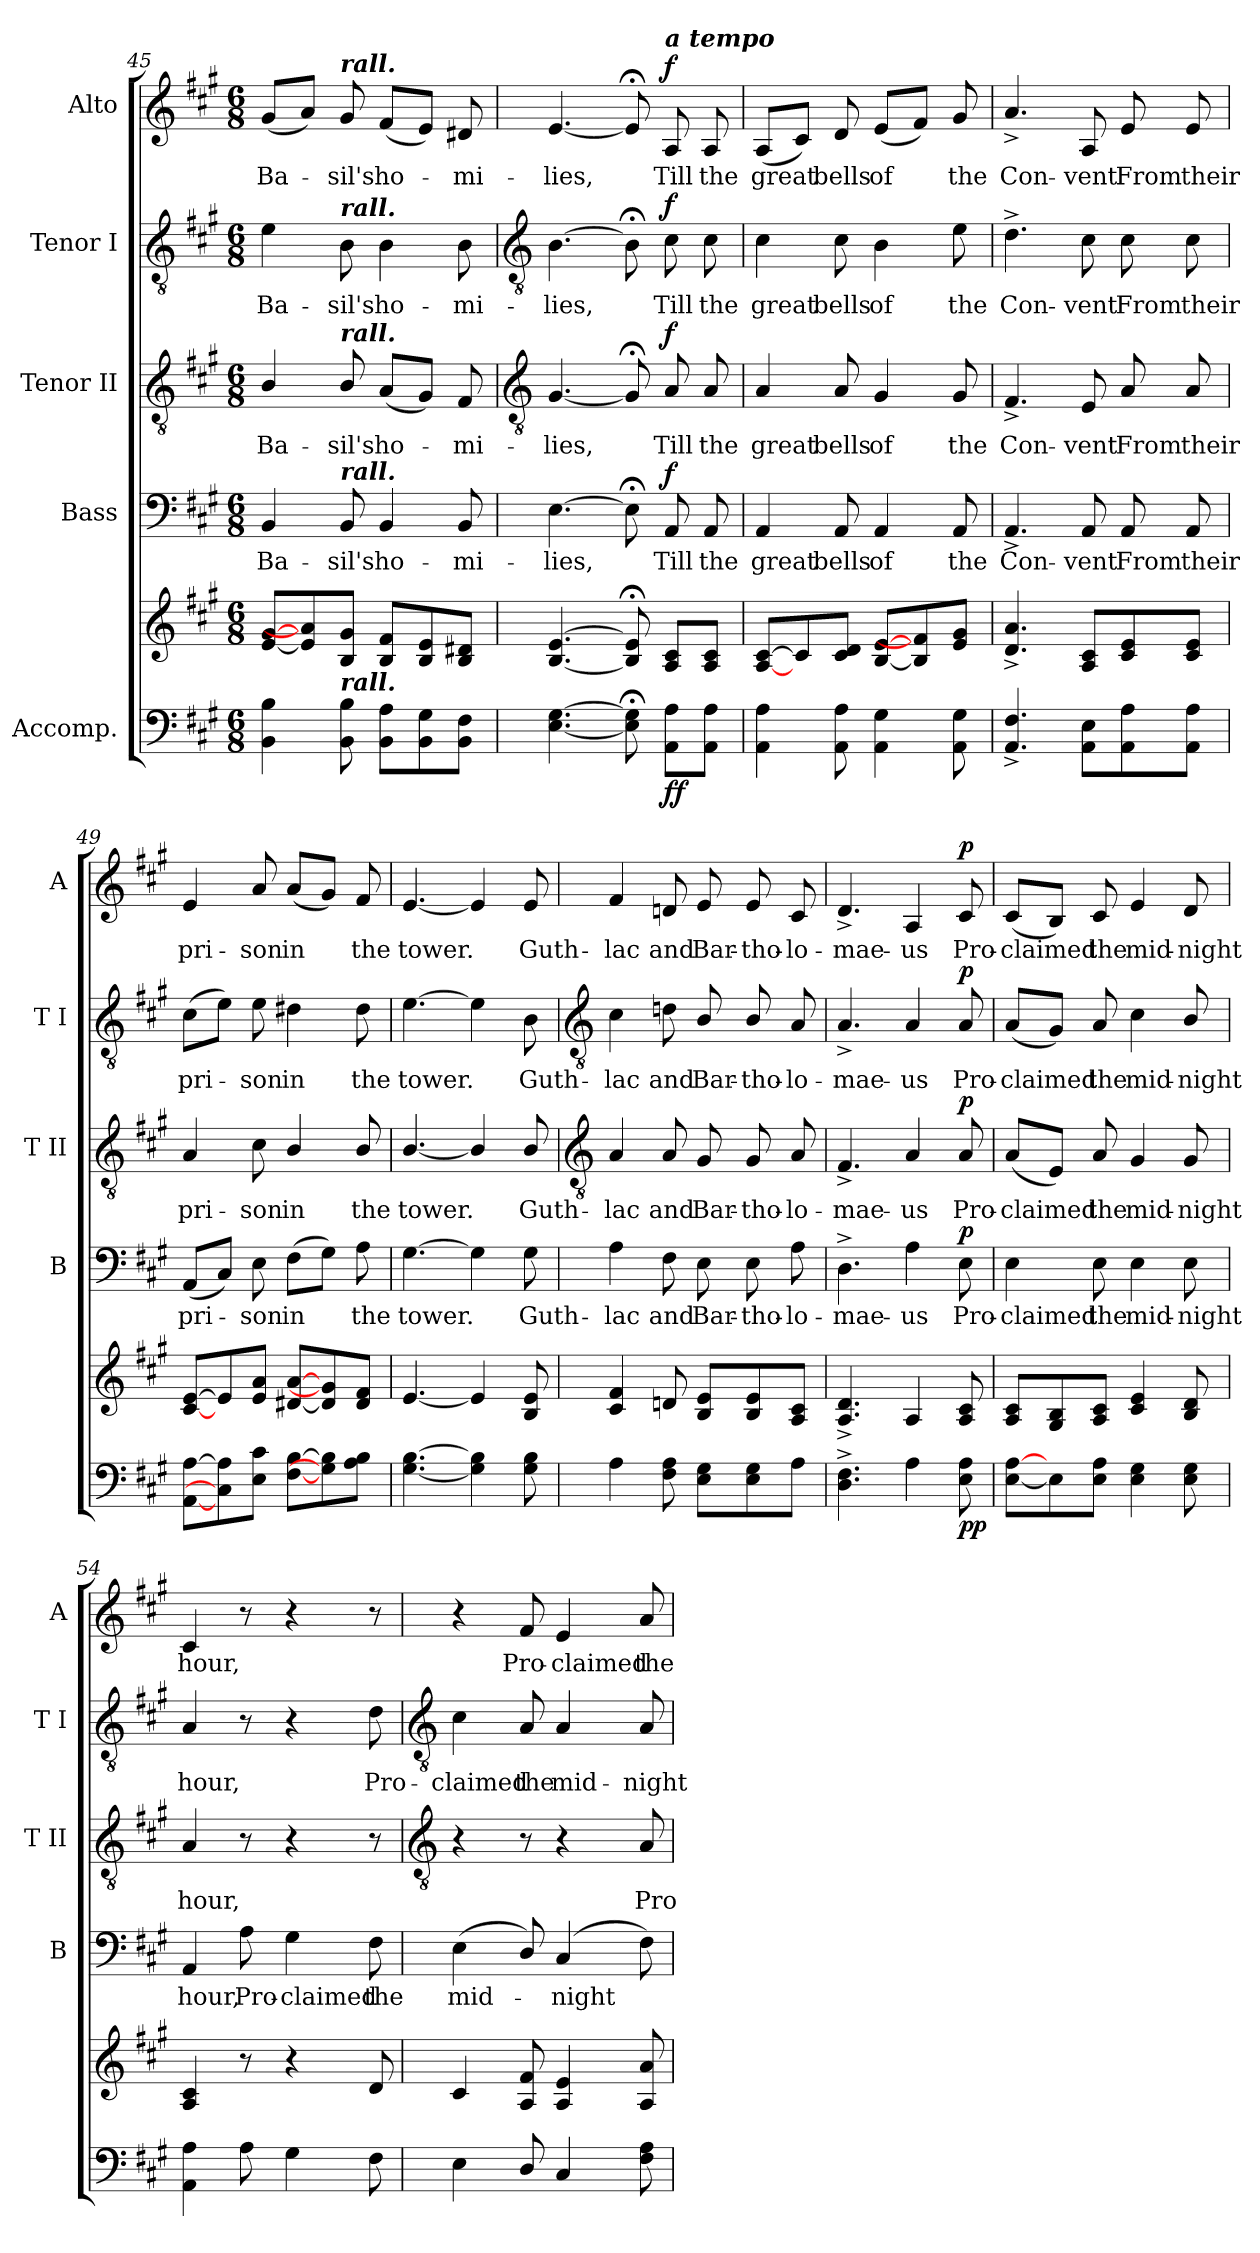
**kern	**kern	**dynam	**kern	**text	**dynam	**kern	**text	**dynam	**kern	**text	**dynam	**kern	**text	**dynam
*part5	*part5	*part5	*part4	*part4	*part4	*part3	*part3	*part3	*part2	*part2	*part2	*part1	*part1	*part1
*staff6	*staff5	*staff5/6	*staff4	*staff4	*staff4	*staff3	*staff3	*staff3	*staff2	*staff2	*staff2	*staff1	*staff1	*staff1
*I"Accomp.	*	*	*I"Bass	*	*	*I"Tenor II	*	*	*I"Tenor I	*	*	*I"Alto	*	*
*	*	*	*I'B	*	*	*I'T II	*	*	*I'T I	*	*	*I'A	*	*
*clefF4	*clefG2	*	*clefF4	*	*	*clefGv2	*	*	*clefGv2	*	*	*clefG2	*	*
*k[f#c#g#]	*k[f#c#g#]	*	*k[f#c#g#]	*	*	*k[f#c#g#]	*	*	*k[f#c#g#]	*	*	*k[f#c#g#]	*	*
*A:	*A:	*	*A:	*	*	*A:	*	*	*A:	*	*	*A:	*	*
*M6/8	*M6/8	*	*M6/8	*	*	*M6/8	*	*	*M6/8	*	*	*M6/8	*	*
=45	=45	=45	=45	=45	=45	=45	=45	=45	=45	=45	=45	=45	=45	=45
!	!	!	!	!LO:LY:b	!	!	!LO:LY:b	!	!	!LO:LY:b	!	!	!LO:LY:b	!
4BB 4B	[8e [8g#L	.	4BB	Ba-	.	4B/	Ba-	.	4e	Ba-	.	(<8g#L	Ba-	.
.	8e] 8a]	.	.	.	.	.	.	.	.	.	.	8aJ)	.	.
!	!	!	!	!	!	!	!	!	!	!	!	!LO:TX:a:Bi:t=rall.	!	!
!	!	!	!	!	!	!	!	!	!LO:TX:a:Bi:t=rall.	!	!	!	!	!
!	!	!	!	!	!	!LO:TX:a:Bi:t=rall.	!	!	!	!	!	!	!	!
!	!	!	!LO:TX:a:Bi:t=rall.	!	!	!	!	!	!	!	!	!	!	!
!LO:TX:a:Bi:t=rall.	!	!	!	!	!	!	!	!	!	!	!	!	!	!
!	!	!	!	!LO:LY:b	!	!	!LO:LY:b	!	!	!LO:LY:b	!	!	!LO:LY:b	!
8BB 8B	8B 8g#J	.	8BB	-sil's	.	8B/	-sil's	.	8B	-sil's	.	8g#	sil's	.
!	!	!	!	!LO:LY:b	!	!	!LO:LY:b	!	!	!LO:LY:b	!	!	!LO:LY:b	!
8BB 8AL	8B 8f#L	.	4BB	ho-	.	(<8AL	ho-	.	4B	ho-	.	(<8f#L	ho-	.
8BB 8G#	8B 8e	.	.	.	.	8G#J)	.	.	.	.	.	8eJ)	.	.
!	!	!	!	!LO:LY:b	!	!	!LO:LY:b	!	!	!LO:LY:b	!	!	!LO:LY:b	!
8BB 8F#J	8B 8d#XJ	.	8BB	-mi-	.	8F#	mi-	.	8B	-mi-	.	8d#X	mi-	.
!!LO:LB:g=z
=46	=46	=46	=46	=46	=46	=46	=46	=46	=46	=46	=46	=46	=46	=46
*	*	*	*	*	*	*clefGv2	*	*	*clefGv2	*	*	*	*	*
!	!	!	!	!LO:LY:b	!	!	!LO:LY:b	!	!	!LO:LY:b	!	!	!LO:LY:b	!
[4.E [4.G#	[4.B [4.e	.	[4.E	-lies,	.	[4.G#	-lies,	.	[4.B	-lies,	.	[4.e	-lies,	.
8E];< 8G#];<	8B];< 8e];<	.	8E;<]	.	.	8G#;<]	.	.	8B;<]	.	.	8e;<]	.	.
!	!	!	!	!	!	!	!	!	!	!	!	!LO:TX:a:Bi:t=a tempo	!	!
!	!	!LO:DY:b=2	!	!LO:LY:b	!	!	!LO:LY:b	!	!	!LO:LY:b	!	!	!LO:LY:b	!
!	!	!LO:DY:n=1:b	!	!	!LO:DY:b	!	!	!LO:DY:b	!	!	!LO:DY:b	!	!	!LO:DY:b
8AA 8AL	8A 8c#L	f f	8AA	Till	f	8A	Till	f	8c#	Till	f	8A	Till	f
!	!	!	!	!LO:LY:b	!	!	!LO:LY:b	!	!	!LO:LY:b	!	!	!LO:LY:b	!
8AA 8AJ	8A 8c#J	.	8AA	the	.	8A	the	.	8c#	the	.	8A	the	.
=47	=47	=47	=47	=47	=47	=47	=47	=47	=47	=47	=47	=47	=47	=47
!	!	!	!	!LO:LY:b	!	!	!LO:LY:b	!	!	!LO:LY:b	!	!	!LO:LY:b	!
4AA 4A	[8A [8c#L	.	4AA	great	.	4A	great	.	4c#	great	.	(<8AL	great	.
.	8c#]	.	.	.	.	.	.	.	.	.	.	8c#J)	.	.
!	!	!	!	!LO:LY:b	!	!	!LO:LY:b	!	!	!LO:LY:b	!	!	!LO:LY:b	!
8AA 8A	8c# 8dJ	.	8AA	bells	.	8A	bells	.	8c#	bells	.	8d	bells	.
!	!	!	!	!LO:LY:b	!	!	!LO:LY:b	!	!	!LO:LY:b	!	!	!LO:LY:b	!
4AA 4G#	[8B [8eL	.	4AA	of	.	4G#	of	.	4B	of	.	(<8eL	of	.
.	8B] 8f#]	.	.	.	.	.	.	.	.	.	.	8f#J)	.	.
!	!	!	!	!LO:LY:b	!	!	!LO:LY:b	!	!	!LO:LY:b	!	!	!LO:LY:b	!
8AA 8G#	8e 8g#J	.	8AA	the	.	8G#	the	.	8e	the	.	8g#	the	.
=48	=48	=48	=48	=48	=48	=48	=48	=48	=48	=48	=48	=48	=48	=48
!	!	!	!	!LO:LY:b	!	!	!LO:LY:b	!	!	!LO:LY:b	!	!	!LO:LY:b	!
4.AA^ 4.F#^	4.d^ 4.a^	.	4.AA^	Con-	.	4.F#^	Con-	.	4.d^	Con-	.	4.a^	Con-	.
!	!	!	!	!LO:LY:b	!	!	!LO:LY:b	!	!	!LO:LY:b	!	!	!LO:LY:b	!
8AA 8EL	8A 8c#L	.	8AA	-vent	.	8E	-vent	.	8c#	-vent	.	8A	-vent	.
!	!	!	!	!LO:LY:b	!	!	!LO:LY:b	!	!	!LO:LY:b	!	!	!LO:LY:b	!
8AA 8A	8c# 8e	.	8AA	From	.	8A	From	.	8c#	From	.	8e	From	.
!	!	!	!	!LO:LY:b	!	!	!LO:LY:b	!	!	!LO:LY:b	!	!	!LO:LY:b	!
8AA 8AJ	8c# 8eJ	.	8AA	their	.	8A	their	.	8c#	their	.	8e	their	.
=49	=49	=49	=49	=49	=49	=49	=49	=49	=49	=49	=49	=49	=49	=49
!	!	!	!	!LO:LY:b	!	!	!LO:LY:b	!	!	!LO:LY:b	!	!	!LO:LY:b	!
[8AA [8AL	[8c# [8eL	.	(<8AAL	pri-	.	4A	pri-	.	(>8c#L	pri-	.	4e	pri-	.
8C#] 8A]	8e]	.	8C#J)	.	.	.	.	.	8eJ)	.	.	.	.	.
!	!	!	!	!LO:LY:b	!	!	!LO:LY:b	!	!	!LO:LY:b	!	!	!LO:LY:b	!
8E 8c#J	8e 8aJ	.	8E	son	.	8c#	-son	.	8e	son	.	8a	-son	.
!	!	!	!	!LO:LY:b	!	!	!LO:LY:b	!	!	!LO:LY:b	!	!	!LO:LY:b	!
[8F# [8BL	[8d#X [8aL	.	(>8F#L	in	.	4B/	in	.	4d#X	in	.	(<8aL	in	.
8G#] 8B]	8d#] 8g#]	.	8G#J)	.	.	.	.	.	.	.	.	8g#J)	.	.
!	!	!	!	!LO:LY:b	!	!	!LO:LY:b	!	!	!LO:LY:b	!	!	!LO:LY:b	!
8A 8BJ	8d# 8f#J	.	8A	the	.	8B/	the	.	8d#	the	.	8f#	the	.
=50	=50	=50	=50	=50	=50	=50	=50	=50	=50	=50	=50	=50	=50	=50
!	!	!	!	!LO:LY:b	!	!	!LO:LY:b	!	!	!LO:LY:b	!	!	!LO:LY:b	!
[4.G# [4.B	[4.e	.	[4.G#	tower.	.	[4.B/	tower.	.	[4.e	tower.	.	[4.e	tower.	.
4G#] 4B]	4e]	.	4G#]	.	.	4B/]	.	.	4e]	.	.	4e]	.	.
!	!	!	!	!LO:LY:b	!	!	!LO:LY:b	!	!	!LO:LY:b	!	!	!LO:LY:b	!
8G# 8B	8B 8e	.	8G#	Guth-	.	8B/	Guth-	.	8B	Guth-	.	8e	Guth-	.
!!LO:LB:g=z
=51	=51	=51	=51	=51	=51	=51	=51	=51	=51	=51	=51	=51	=51	=51
*	*	*	*	*	*	*clefGv2	*	*	*clefGv2	*	*	*	*	*
!	!	!	!	!LO:LY:b	!	!	!LO:LY:b	!	!	!LO:LY:b	!	!	!LO:LY:b	!
4A	4c# 4f#	.	4A	-lac	.	4A	-lac	.	4c#	-lac	.	4f#	-lac	.
!	!	!	!	!LO:LY:b	!	!	!LO:LY:b	!	!	!LO:LY:b	!	!	!LO:LY:b	!
8F# 8A	8dn	.	8F#	and	.	8A	and	.	8dn	and	.	8dn	and	.
!	!	!	!	!LO:LY:b	!	!	!LO:LY:b	!	!	!LO:LY:b	!	!	!LO:LY:b	!
8E 8G#L	8B 8eL	.	8E	Bar-	.	8G#	Bar-	.	8B/	Bar-	.	8e	Bar-	.
!	!	!	!	!LO:LY:b	!	!	!LO:LY:b	!	!	!LO:LY:b	!	!	!LO:LY:b	!
8E 8G#	8B 8e	.	8E	-tho-	.	8G#	-tho-	.	8B/	-tho-	.	8e	-tho-	.
!	!	!	!	!LO:LY:b	!	!	!LO:LY:b	!	!	!LO:LY:b	!	!	!LO:LY:b	!
8AJ	8A 8c#J	.	8A	-lo-	.	8A	-lo-	.	8A	-lo-	.	8c#	-lo-	.
=52	=52	=52	=52	=52	=52	=52	=52	=52	=52	=52	=52	=52	=52	=52
!	!	!	!	!LO:LY:b	!	!	!LO:LY:b	!	!	!LO:LY:b	!	!	!LO:LY:b	!
4.D^ 4.F#^	4.A^ 4.d^	.	4.D^	-mae-	.	4.F#^	-mae-	.	4.A^	-mae-	.	4.d^	-mae-	.
!	!	!	!	!LO:LY:b	!	!	!LO:LY:b	!	!	!LO:LY:b	!	!	!LO:LY:b	!
4A	4A	.	4A	-us	.	4A	-us	.	4A	-us	.	4A	-us	.
!	!	!LO:DY:b=2	!	!LO:LY:b	!	!	!LO:LY:b	!	!	!LO:LY:b	!	!	!LO:LY:b	!
!	!	!LO:DY:n=1:b	!	!	!LO:DY:b	!	!	!LO:DY:b	!	!	!LO:DY:b	!	!	!LO:DY:b
8E 8A	8A 8c#	p p	8E	Pro-	p	8A	Pro-	p	8A	Pro-	p	8c#	Pro-	p
=53	=53	=53	=53	=53	=53	=53	=53	=53	=53	=53	=53	=53	=53	=53
!	!	!	!	!LO:LY:b	!	!	!LO:LY:b	!	!	!LO:LY:b	!	!	!LO:LY:b	!
[8E [8AL	8A 8c#L	.	4E	-claimed	.	(<8AL	-claimed	.	(<8AL	-claimed	.	(<8c#L	-claimed	.
8E]	8G# 8B	.	.	.	.	8EJ)	.	.	8G#J)	.	.	8BJ)	.	.
!	!	!	!	!LO:LY:b	!	!	!LO:LY:b	!	!	!LO:LY:b	!	!	!LO:LY:b	!
8E 8AJ	8A 8c#J	.	8E	the	.	8A	the	.	8A	the	.	8c#	the	.
!	!	!	!	!LO:LY:b	!	!	!LO:LY:b	!	!	!LO:LY:b	!	!	!LO:LY:b	!
4E 4G#	4c# 4e	.	4E	mid-	.	4G#	mid-	.	4c#	mid-	.	4e	mid-	.
!	!	!	!	!LO:LY:b	!	!	!LO:LY:b	!	!	!LO:LY:b	!	!	!LO:LY:b	!
8E 8G#	8B 8d	.	8E	-night	.	8G#	-night	.	8B/	-night	.	8d	-night	.
=54	=54	=54	=54	=54	=54	=54	=54	=54	=54	=54	=54	=54	=54	=54
!	!	!	!	!LO:LY:b	!	!	!LO:LY:b	!	!	!LO:LY:b	!	!	!LO:LY:b	!
4AA 4A	4A 4c#	.	4AA	hour,	.	4A	hour,	.	4A	hour,	.	4c#	hour,	.
!	!	!	!	!LO:LY:b	!	!	!	!	!	!	!	!	!	!
8A	8r	.	8A	Pro-	.	8r	.	.	8r	.	.	8r	.	.
!	!	!	!	!LO:LY:b	!	!	!	!	!	!	!	!	!	!
4G#	4r	.	4G#	-claimed	.	4r	.	.	4r	.	.	4r	.	.
!	!	!	!	!LO:LY:b	!	!	!	!	!	!LO:LY:b	!	!	!	!
8F#	8d	.	8F#	the	.	8r	.	.	8d	Pro-	.	8r	.	.
!!LO:LB:g=z
=55	=55	=55	=55	=55	=55	=55	=55	=55	=55	=55	=55	=55	=55	=55
*	*	*	*	*	*	*clefGv2	*	*	*clefGv2	*	*	*	*	*
!	!	!	!	!LO:LY:b	!	!	!	!	!	!LO:LY:b	!	!	!	!
4E	4c#	.	(<4E	mid-	.	4r	.	.	4c#	-claimed	.	4r	.	.
!	!	!	!	!	!	!	!	!	!	!LO:LY:b	!	!	!LO:LY:b	!
8D/	8A 8f#	.	8D/)	.	.	8r	.	.	8A	the	.	8f#	Pro-	.
!	!	!	!	!LO:LY:b	!	!	!	!	!	!LO:LY:b	!	!	!LO:LY:b	!
4C#	4A 4e	.	(<4C#	night	.	4r	.	.	4A	mid-	.	4e	-claimed	.
!	!	!	!	!	!	!	!LO:LY:b	!	!	!LO:LY:b	!	!	!LO:LY:b	!
8F# 8A	8A 8a	.	8F#)	.	.	8A	Pro-	.	8A	-night	.	8a	the	.
=	=	=	=	=	=	=	=	=	=	=	=	=	=	=
*-	*-	*-	*-	*-	*-	*-	*-	*-	*-	*-	*-	*-	*-	*-
